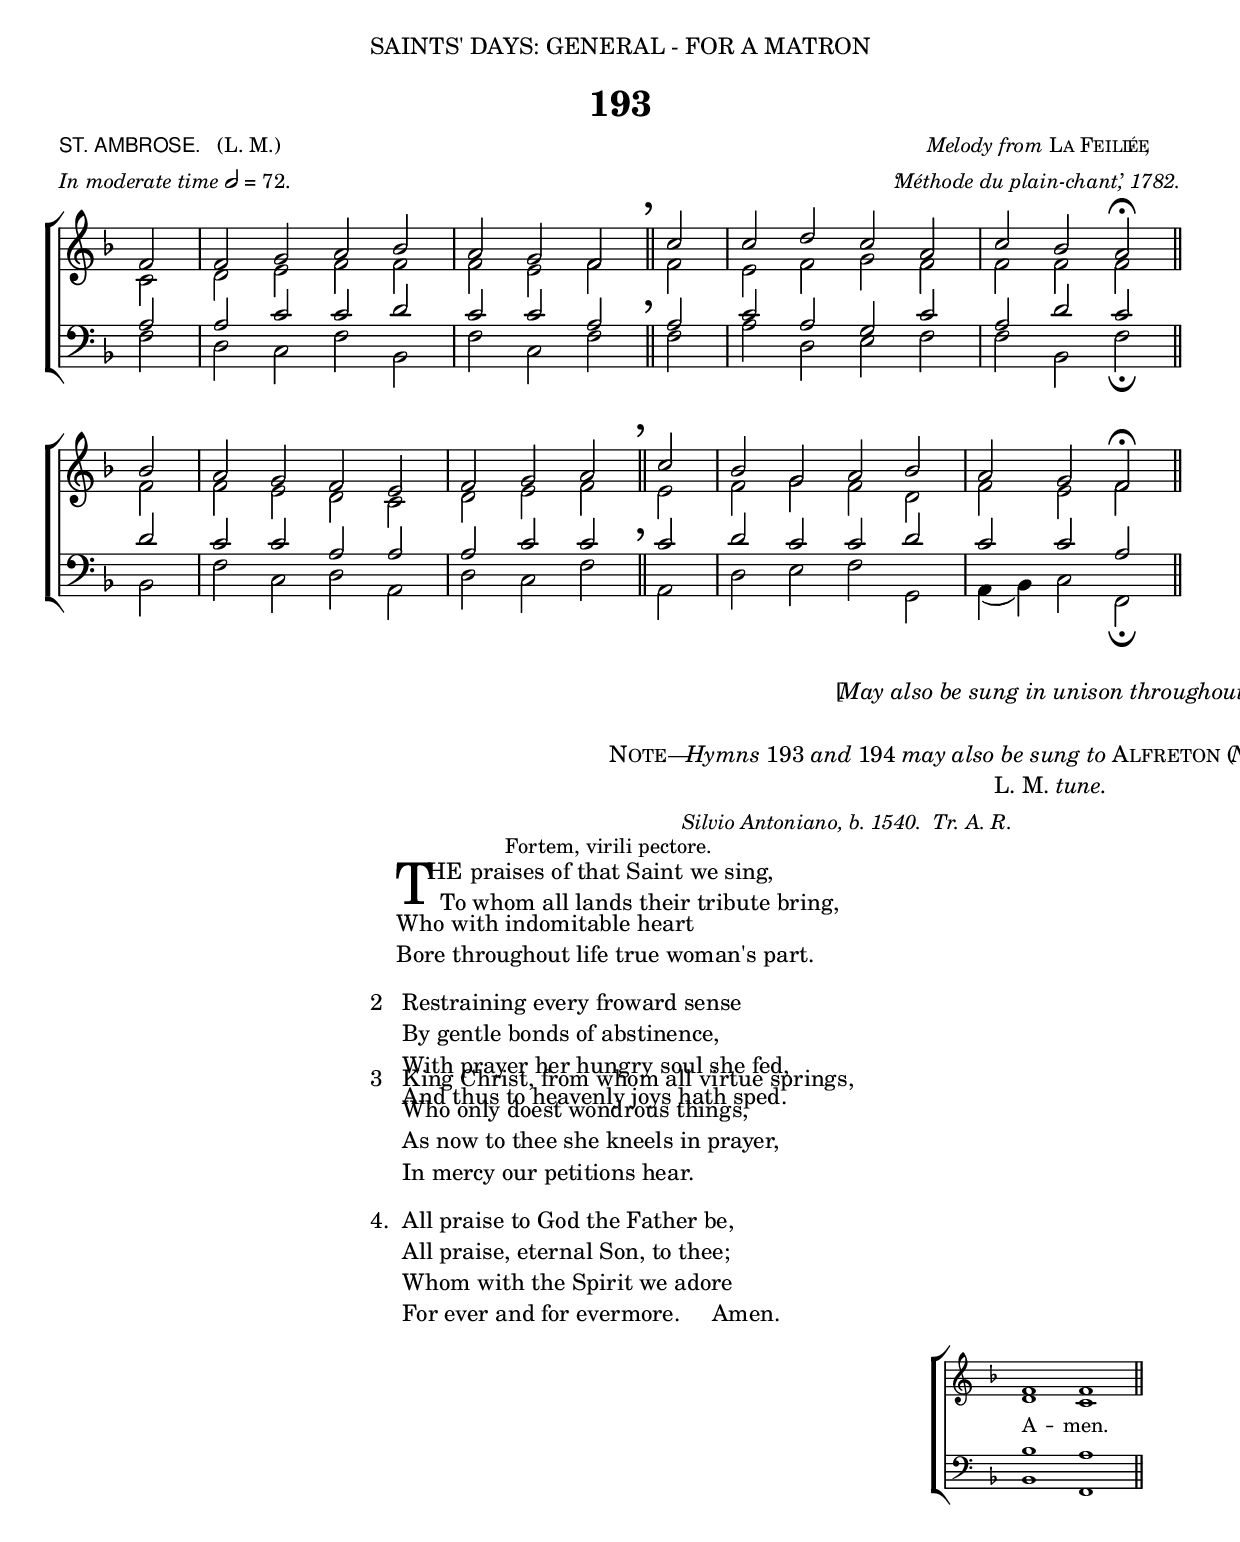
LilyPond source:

%%%% 311a.png
%%%% Hymn 193 St. Ambrose.  The praises of that Saint we sing.
%%%% Rev 1.

\version "2.10"

\header {
  dedication = \markup {  \center-align { "SAINTS' DAYS: GENERAL - FOR A MATRON"
	\hspace #0.1 }}	
	
  title = "193"     
  
  meter = \markup { \small { \column {  
	                                \line { \sans { \smallCaps "ST. AMBROSE."} \hspace #1 \roman {"(L. M.)"}}
		                        \line { \italic {In moderate time} \general-align #Y #DOWN \note #"2" #0.5 = 72.   } }
  	}}	
	

%%% In the composer name, \teeny is used because Lilypond's \smallcaps does not handle accented letters	
 
  arranger = \markup { \small  { \center-align { \line {\italic "Melody from" \smallCaps "La Feill" \hspace #-1.2 \teeny "ÉE" \hspace #-1.2 "," }  
	  					 \line { "‘" \hspace #-1 \italic "Méthode du plain-chant," \hspace #-1 "’"  \italic "1782." }
  	}}}
	 
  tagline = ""
}

%%%%%%%%%%%%%%%%%%%%%%%%%%% Macros

%%generates the breathmarks
breathmark = { \override Score.RehearsalMark #'break-visibility = #begin-of-line-invisible
	\override Score.RehearsalMark #'Y-offset = #'4.0
	\override Score.RehearsalMark #'X-offset = #'-0.5
	\mark \markup {\fontsize #4 ","}
}

%%%%%%%%%%%%%%%%%%%%%%%%%%% End of macro definitions

%%% SATB voices

global = {
  \time 4/2
  \key f \major
  \set Staff.midiInstrument = "church organ"
}

soprano = \relative c' { 
  \partial 2 f2 | f g a bes | a g f \breathmark \bar "||" c' | c d c a | c bes a ^\fermata \bar "||" \break
  bes | a g f e | f g a \breathmark \bar "||" c | bes g a bes | a g f ^\fermata \bar "||"
} 
   
alto = \relative c' {  
  c2 | d e f f | f e f \bar "||" f | e f g f | f f f \bar "||"
  f | f e d c | d e f \bar "||" e | f g f d | f e f \bar "||"
}

tenor = \relative c {\clef bass 
  a'2 | a c c d | c c a \bar "||" a | c a g c | a d c \bar "||"
  d | c c a a | a c c \bar "||" c | d c c d | c c a \bar "||"
}

bass = \relative c {\clef bass 
  f2 | d c f bes, | f' c f \bar "||" f | a d, e f | f bes, f' _\fermata \bar "||"
  bes, | f' c d a | d c f \bar "||" a, | d e f g, | a4( bes) c2 f, _\fermata \bar "||"
}

	

#(ly:set-option 'point-and-click #f)

\paper {
  #(set-paper-size "a4")
%  annotate-spacing = ##t
  print-page-number = ##f
  ragged-last-bottom = ##t
  ragged-bottom = ##t
}

\book{

%%% Score block	

\score{
\new ChoirStaff	
<<
	\context Staff = upper << 
	\context Voice = sopranos { \voiceOne \global \soprano }
	\context Voice = altos    { \voiceTwo \global \alto }
	                      >>		      
	\context Staff = lower <<
	\context Voice = tenors { \voiceOne \global \tenor }
	\context Voice = basses { \voiceTwo \global \bass }
			        >>
>>
\layout {
		indent=0
		\context { \Score \remove "Bar_number_engraver" }
		\context { \Staff \remove "Time_signature_engraver" }
		\context { \Score \remove "Mark_engraver"  }
                \context { \Staff \consists "Mark_engraver"  }
	} %% close layout

\midi { \context { \Score tempoWholesPerMinute = #(ly:make-moment 72 2) }}      
  
	
} %%% Score bracket


%%% Hymn Note markup

\markup { \hspace #53 \center-align { 
	        \line { "[" \hspace #-1 \italic "May also be sung in unison throughout." "]" }
		\line { "              " }
		\line { \smallCaps "Note" \hspace #-1.2 ".—" \hspace #-1 \italic "Hymns" "193" \italic "and" "194" \italic "may also be sung to" \smallCaps "Alfreton" "(" \hspace #-1 \italic "No." "81)" \italic "or to any suitable" }
	        \line { "L. M." \italic "tune." }
}}		


\markup { "                 "  }  %%% force some blank space between score and lyrics

\markup { "                 "  }  %%% force some blank space between score and lyrics


%%% Lyric attributions and titles


\markup { \small { \hspace #60 \italic "Silvio Antoniano, b. 1540.  Tr. A. R." }}

\markup {  \small {\hspace #43 "Fortem, virili pectore." }}

%%% Lyrics

\markup { \hspace #30 %%add space as necc. to center the column
          \column { %% super column of everything
	              \column { %% verse 1 is a column of 2 lines  
	                  \line { \hspace #2.4 \column { \lower #2.4 \fontsize #8 "T" }   %%Drop Cap goes here
				  \hspace #-1.2    %% adjust this if other letters are too far from Drop Cap
				  \column  { \raise #0.0 "HE praises of that Saint we sing,"
			                                "  To whom all lands their tribute bring," } }          
	                  \line {  \hspace #2.5  %%adjust hspace until this line left edge is flush with Drop Cap
				   \lower  #1.56  %%adjust this until the line spacing looks right
				   \column {   
					   "Who with indomitable heart"
					   "Bore throughout life true woman's part."

					   "         " %%% adds blank spacing between verses
			  		}}
		      } 
		       \line { "2  "
			   \column {
				   "Restraining every froward sense"
				   "By gentle bonds of abstinence,"
				   "With prayer her hungry soul she fed,"
				   "And thus to heavenly joys hath sped."

				    "         " %%% adds blank spacing between verses
		       }}

	  } %%% end super column
}


%%fake score block to occupy space and force a pagebreak.  Can't think of a better way of doing this.
\score{
	{s4 }
\header { breakbefore = ##f piece = ##f opus = ##f tagline = ##f }
\layout{	
	\context { \Staff
		\remove Time_signature_engraver
		\remove Key_engraver
		\remove Clef_engraver
		\remove Staff_symbol_engraver
}}}

%%% Second page
%%% Continuation of lyrics

\markup { \hspace #30 %%add space as necc. to center the column
          \column { %% super column of everything
		  	\hspace #1  % adds vertical spacing between verses  
			   \line { "3  "
			   \column {	     
				   "King Christ, from whom all virtue springs,"
				   "Who only doest wondrous things,"
				   "As now to thee she kneels in prayer,"
				   "In mercy our petitions hear."

				  "           " %%% adds vertical spacing between verses
			}}	  
			\line { "4. "
				\column {	     
					"All praise to God the Father be,"
					"All praise, eternal Son, to thee;"
					"Whom with the Spirit we adore"
					"For ever and for evermore.     Amen."
     			}}

	  }
} %%% lyric markup bracket


%%% Amen score block
\score{
  \new ChoirStaff
   <<
        \context Staff = upper \with { fontSize = #-3  \override StaffSymbol #'staff-space = #(magstep -2) }  
	                      << 
	\context Voice = "sopranos" { \relative c' { \clef treble \global \voiceOne f1 f1 \bar "||" }}
	\context Voice = "altos"    { \relative c' {  \clef treble \global \voiceTwo d1 c1 \bar "||" }}
	                      >>
			      
	\context Lyrics \lyricsto "altos" { \override LyricText #'font-size = #-1 A -- men. }
	
	\context Staff = lower \with { fontSize = #-3  \override StaffSymbol #'staff-space = #(magstep -2) }  
	                       <<
	\context Voice = "tenors" { \relative c { \clef bass \global \voiceThree bes'1 a1 \bar "||" }}
	\context Voice = "basses" { \relative c { \clef bass \global \voiceFour  bes1 f1 \bar "||" }}
			        >> 
  >>			      
\header { breakbefore = ##f piece = " " opus = " " }
\layout { 
	\context { \Score timing = ##f }
	ragged-right = ##t
	indent = 15\cm
	\context { \Staff \remove Time_signature_engraver }

       }

\midi { \context { \Score tempoWholesPerMinute = #(ly:make-moment 76 2) }}  %%Amen midi       
       
}  


} %%% book bracket
